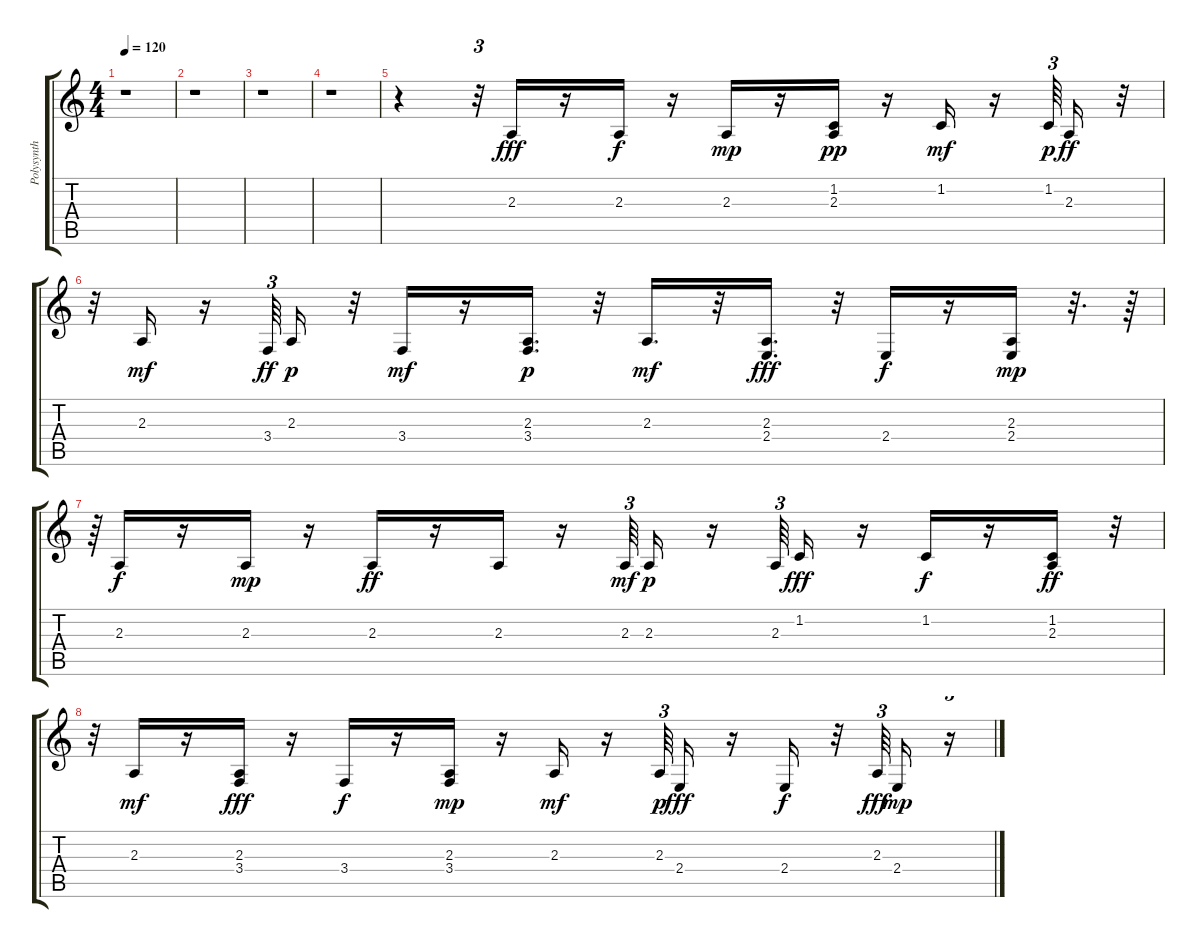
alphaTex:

\track ("Polysynth" "Polysynth") {instrument pad3polysynth}
\staff {score tabs}
\tuning (E4 B3 G3 D3 A2 E2) {hide}
\ts (4 4)
\tempo 120
\clef g2
\ks c
r.1{dy mp} |
r.1 |
r.1 |
r.1 |
r.4 r.32{tu (3 2)} 2.3.16{dy fff} r.16 2.3.16{dy f} r.16 2.3.16{dy mp} r.16 (1.2 2.3).16{dy pp} r.16 1.2.16{dy mf} r.16 1.2.64{tu (3 2) dy p} 2.3.16{dy ff} r.32 |
r.32 2.3.16{dy mf} r.16 3.4.64{tu (3 2) dy ff} 2.3.16{dy p} r.32 3.4.16{dy mf} r.16 (2.3 3.4).16{d dy p} r.32 2.3.16{d dy mf} r.32 (2.3 2.4).16{d dy fff} r.32 2.4.16{dy f} r.16 (2.3 2.4).16{dy mp} r.32{d} r.64 |
r.64{tu (3 2)} 2.3.16{dy f} r.16 2.3.16{dy mp} r.16 2.3.16{dy ff} r.16 2.3.16 r.16 2.3.64{tu (3 2) dy mf} 2.3.16{dy p} r.16 2.3.64{tu (3 2)} 1.2.16{dy fff} r.16 1.2.16{dy f} r.16 (1.2 2.3).16{dy ff} r.32 |
r.32 2.3.16{dy mf} r.16 (2.3 3.4).16{dy fff} r.16 3.4.16{dy f} r.16 (2.3 3.4).16{dy mp} r.16 2.3.16{dy mf} r.16 2.3.64{tu (3 2) dy p} 2.4.16{dy fff} r.16 2.4.16{dy f} r.32 2.3.64{tu (3 2) dy fff} 2.4.16{dy mp} r.16{tu (3 2)}
